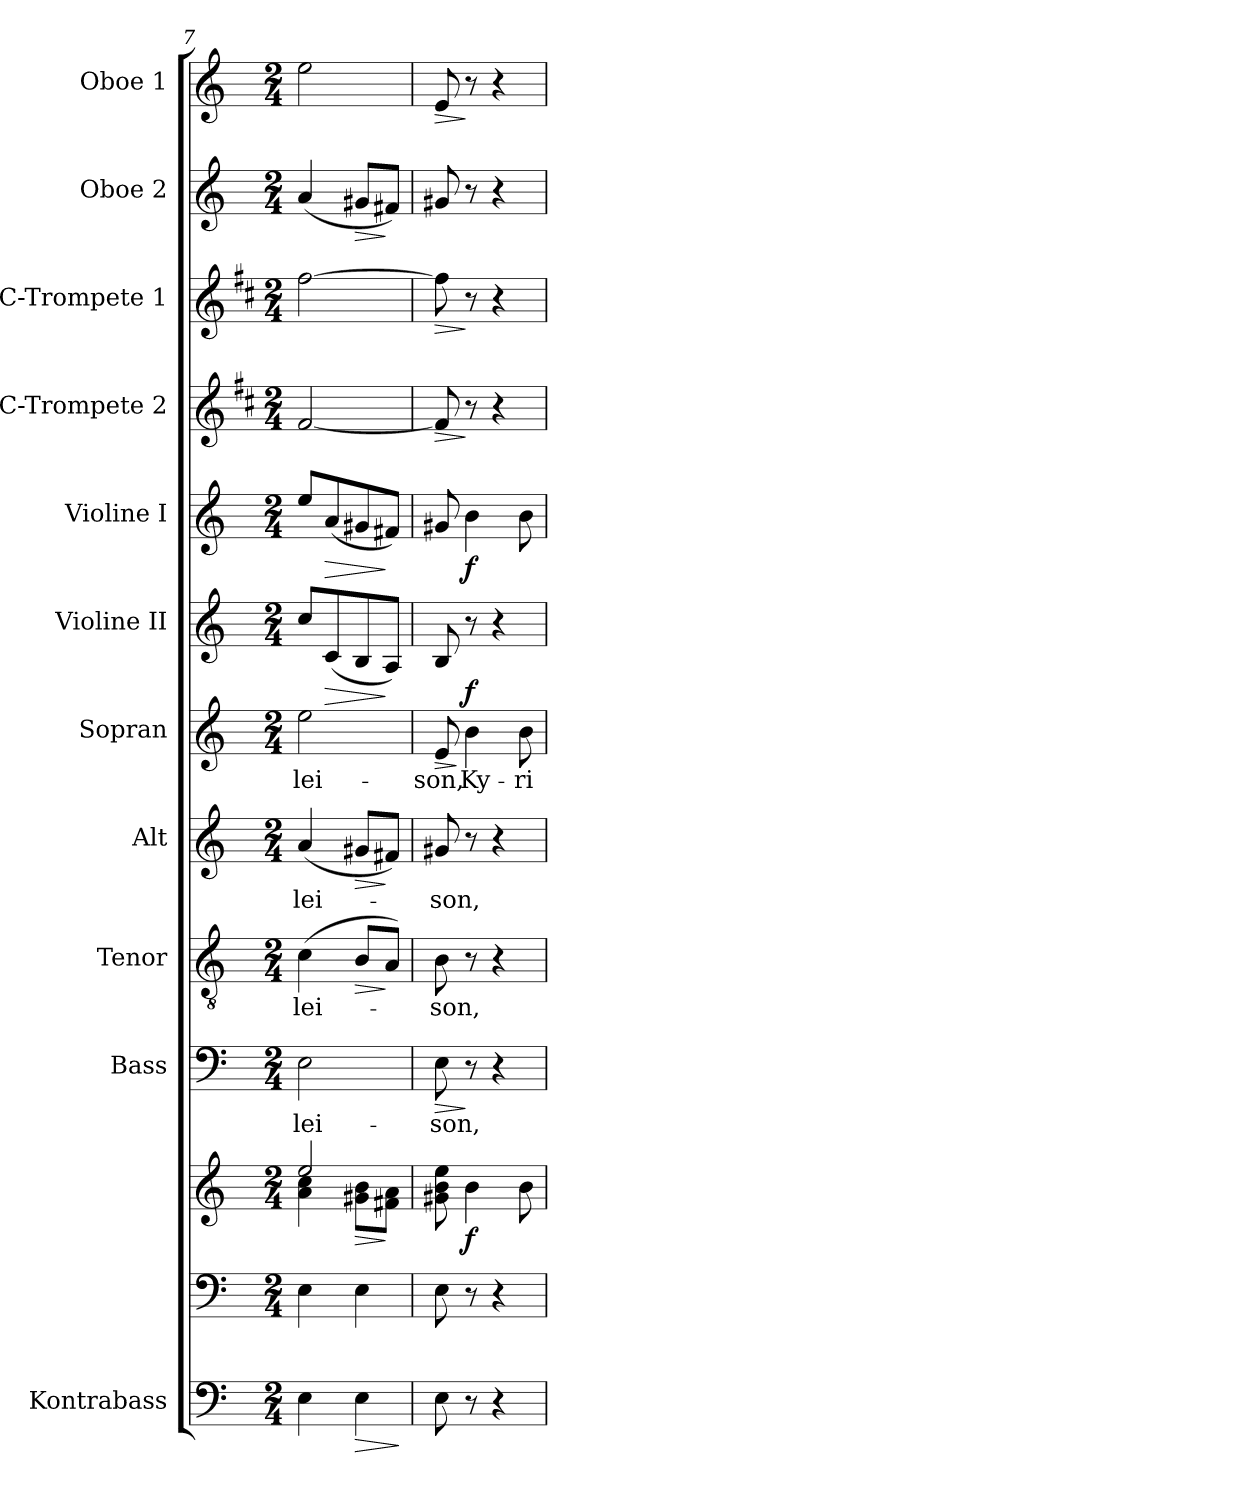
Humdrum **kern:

**kern	**dynam	**kern	**kern	**dynam	**kern	**text	**dynam	**kern	**text	**dynam	**kern	**text	**dynam	**kern	**text	**dynam	**kern	**dynam	**kern	**dynam	**kern	**dynam	**kern	**dynam	**kern	**dynam	**kern	**dynam
*part12	*part12	*part11	*part11	*part11	*part10	*part10	*part10	*part9	*part9	*part9	*part8	*part8	*part8	*part7	*part7	*part7	*part6	*part6	*part5	*part5	*part4	*part4	*part3	*part3	*part2	*part2	*part1	*part1
*staff13	*staff13	*staff12	*staff11	*staff11/12	*staff10	*staff10	*staff10	*staff9	*staff9	*staff9	*staff8	*staff8	*staff8	*staff7	*staff7	*staff7	*staff6	*staff6	*staff5	*staff5	*staff4	*staff4	*staff3	*staff3	*staff2	*staff2	*staff1	*staff1
*I"Kontrabass	*	*	*	*	*I"Bass	*	*	*I"Tenor	*	*	*I"Alt	*	*	*I"Sopran	*	*	*I"Violine II	*	*I"Violine I	*	*I"C-Trompete 2	*	*I"C-Trompete 1	*	*I"Oboe 2	*	*I"Oboe 1	*
*I'Kb.	*	*	*	*	*I'B.	*	*	*I'T.	*	*	*I'A.	*	*	*I'S.	*	*	*I'Vl. II	*	*I'Vl. I	*	*I'C Trp. 2	*	*I'C Trp. 1	*	*I'Ob. 2	*	*I'Ob. 1	*
*clefF4	*	*clefF4	*clefG2	*	*clefF4	*	*	*clefGv2	*	*	*clefG2	*	*	*clefG2	*	*	*clefG2	*	*clefG2	*	*clefG2	*	*clefG2	*	*clefG2	*	*clefG2	*
*ITrd7c12	*	*	*	*	*	*	*	*	*	*	*	*	*	*	*	*	*	*	*	*	*ITrd1c2	*	*ITrd1c2	*	*	*	*	*
*k[]	*	*k[]	*k[]	*	*k[]	*	*	*k[]	*	*	*k[]	*	*	*k[]	*	*	*k[]	*	*k[]	*	*k[]	*	*k[]	*	*k[]	*	*k[]	*
*C:	*	*C:	*C:	*	*C:	*	*	*C:	*	*	*C:	*	*	*C:	*	*	*C:	*	*C:	*	*C:	*	*C:	*	*C:	*	*C:	*
*M2/4	*	*M2/4	*M2/4	*	*M2/4	*	*	*M2/4	*	*	*M2/4	*	*	*M2/4	*	*	*M2/4	*	*M2/4	*	*M2/4	*	*M2/4	*	*M2/4	*	*M2/4	*
=7	=7	=7	=7	=7	=7	=7	=7	=7	=7	=7	=7	=7	=7	=7	=7	=7	=7	=7	=7	=7	=7	=7	=7	=7	=7	=7	=7	=7
*	*	*	*^	*	*	*	*	*	*	*	*	*	*	*	*	*	*	*	*	*	*	*	*	*	*	*	*	*
!	!	!	!	!	!	!	!LO:LY:b	!	!	!LO:LY:b	!	!	!LO:LY:b	!	!	!LO:LY:b	!	!	!	!	!	!	!	!	!	!	!	!	!
4EE\	.	4E\	2ee/	4a\ 4cc\	.	2E\	-lei-	.	(>4c\	-lei-	.	(<4a/	-lei-	.	2ee\	-lei-	.	8cc/L	.	8ee/L	.	[2e/	.	[2ee\	.	(<4a/	.	2ee\	.
!	!	!	!	!	!	!	!	!	!	!	!	!	!	!	!	!	!	!	!LO:HP:b	!	!LO:HP:b	!	!	!	!	!	!	!	!
.	.	.	.	.	.	.	.	.	.	.	.	.	.	.	.	.	.	(<8c/	>	(<8a/	>	.	.	.	.	.	.	.	.
!	!LO:HP:b	!	!	!	!LO:HP:b	!	!	!	!	!	!LO:HP:b	!	!	!LO:HP:b	!	!	!	!	!	!	!	!	!	!	!	!	!LO:HP:b	!	!
4EE\	>	4E\	.	8g#X\ 8b\L	>	.	.	.	8B/L	.	>	8g#X/L	.	>	.	.	.	8B/	.	8g#X/	.	.	.	.	.	8g#X/L	>	.	.
.	.	.	.	8f#X\ 8a\J	]	.	.	.	8A/J)	.	]	8f#X/J)	.	]	.	.	.	8A/J)	]	8f#X/J)	]	.	.	.	.	8f#X/J)	]	.	.
*	*	*	*v	*v	*	*	*	*	*	*	*	*	*	*	*	*	*	*	*	*	*	*	*	*	*	*	*	*	*
.	]	.	.	.	.	.	.	.	.	.	.	.	.	.	.	.	.	.	.	.	.	.	.	.	.	.	.	.
=8	=8	=8	=8	=8	=8	=8	=8	=8	=8	=8	=8	=8	=8	=8	=8	=8	=8	=8	=8	=8	=8	=8	=8	=8	=8	=8	=8	=8
!	!	!	!	!	!	!LO:LY:b	!LO:HP:b	!	!LO:LY:b	!	!	!LO:LY:b	!	!	!LO:LY:b	!LO:HP:b	!	!	!	!	!	!LO:HP:b	!	!LO:HP:b	!	!	!	!LO:HP:b
8EE\	.	8E\	8g#X\ 8b\ 8ee\	.	8E\	-son,	>	8B\	-son,	.	8g#X/	-son,	.	8e/	-son,	>	8B/	.	8g#X/	.	8e/]	>	8ee\]	>	8g#X/	.	8e/	>
!	!	!	!	!LO:DY:b	!	!	!	!	!	!	!	!	!	!	!LO:LY:b	!LO:DY:n=1:a	!	!	!	!LO:DY:b	!	!	!	!	!	!	!	!
8r	.	8r	4b\	f	8r	.	]	8r	.	.	8r	.	.	4b\	Ky-	] f	8r	.	4b\	f	8r	]	8r	]	8r	.	8r	]
4r	.	4r	.	.	4r	.	.	4r	.	.	4r	.	.	.	.	.	4r	.	.	.	4r	.	4r	.	4r	.	4r	.
!	!	!	!	!	!	!	!	!	!	!	!	!	!	!	!LO:LY:b	!	!	!	!	!	!	!	!	!	!	!	!	!
.	.	.	8b\	.	.	.	.	.	.	.	.	.	.	8b\	-ri-	.	.	.	8b\	.	.	.	.	.	.	.	.	.
=	=	=	=	=	=	=	=	=	=	=	=	=	=	=	=	=	=	=	=	=	=	=	=	=	=	=	=	=
*-	*-	*-	*-	*-	*-	*-	*-	*-	*-	*-	*-	*-	*-	*-	*-	*-	*-	*-	*-	*-	*-	*-	*-	*-	*-	*-	*-	*-
